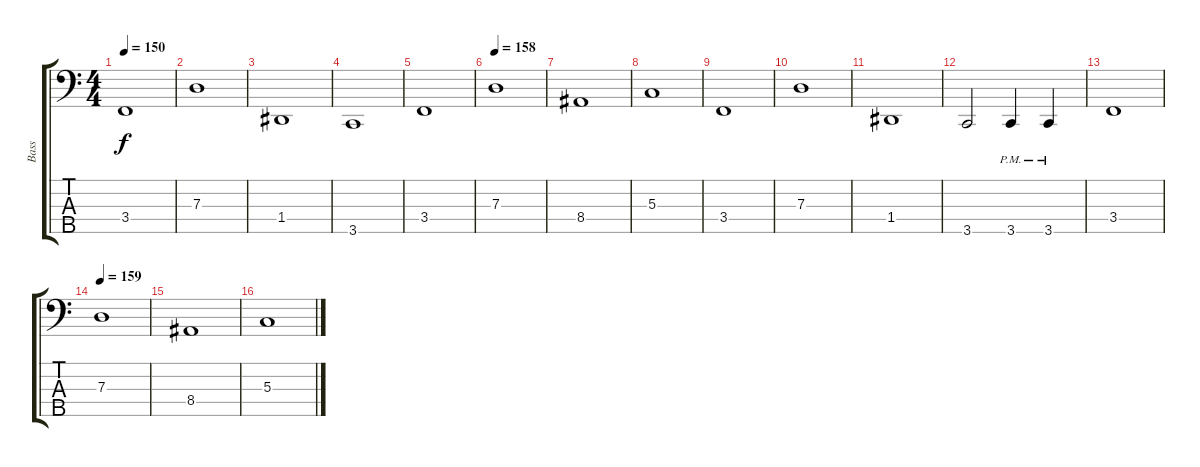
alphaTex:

\track ("Bass" "Bass") {instrument electricbassfinger}
\staff {score tabs}
\tuning (F2 C2 G1 D1 A0) {hide}
\ts (4 4)
\tempo 150
\clef f4
\ks c
3.4.1{dy f} |
7.3.1 |
1.4.1 |
3.5.1 |
3.4.1 |
\tempo 158
7.3.1 |
8.4.1 |
5.3.1 |
3.4.1 |
7.3.1 |
1.4.1 |
3.5.2 3.5{pm}.4 3.5{pm}.4 |
3.4.1 |
\tempo 159
7.3.1 |
8.4.1 |
5.3.1
